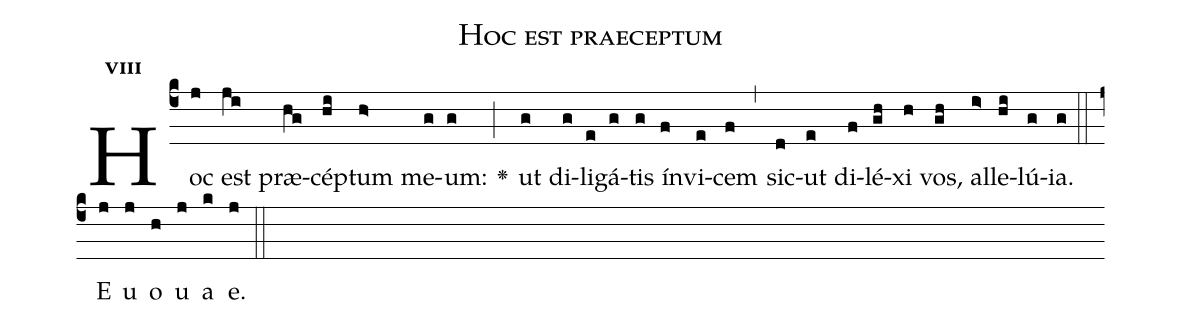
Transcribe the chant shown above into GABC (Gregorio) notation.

name:Hoc est praeceptum;
office-part:Antiphona;
mode:8;
%%
initial-style: 1;
name: Hoc est praeceptum
book: Antiphonae & Responsoria/Tomus II, p. 216;
occasion: Hebdomada V Paschae Feria VI;
office-part: Laudes Ant E;
user-notes: ;
commentary: ;
annotation: 8c;
centering-scheme: english;
fontsize: 12;
font: OFLSortsMillGoudy;
height: 11;
width: 4.5;
%%
(c4)Hoc(j) est(ji) præ(hg)cép(hi)tum(h>) me(g)um:(g) <v>\greheightstar</v>(;) ut(g) di(g)li(e)gá(g)tis(g) ín(f)vi(e)cem(f) (,) sic(d)ut(e) di(f)lé(gh)xi(h) vos,(gh) al(i>)le(hi)lú(g)ia.(g) (::)
E(j) u(j) o(h) u(j) a(k) e.(j) (::)
